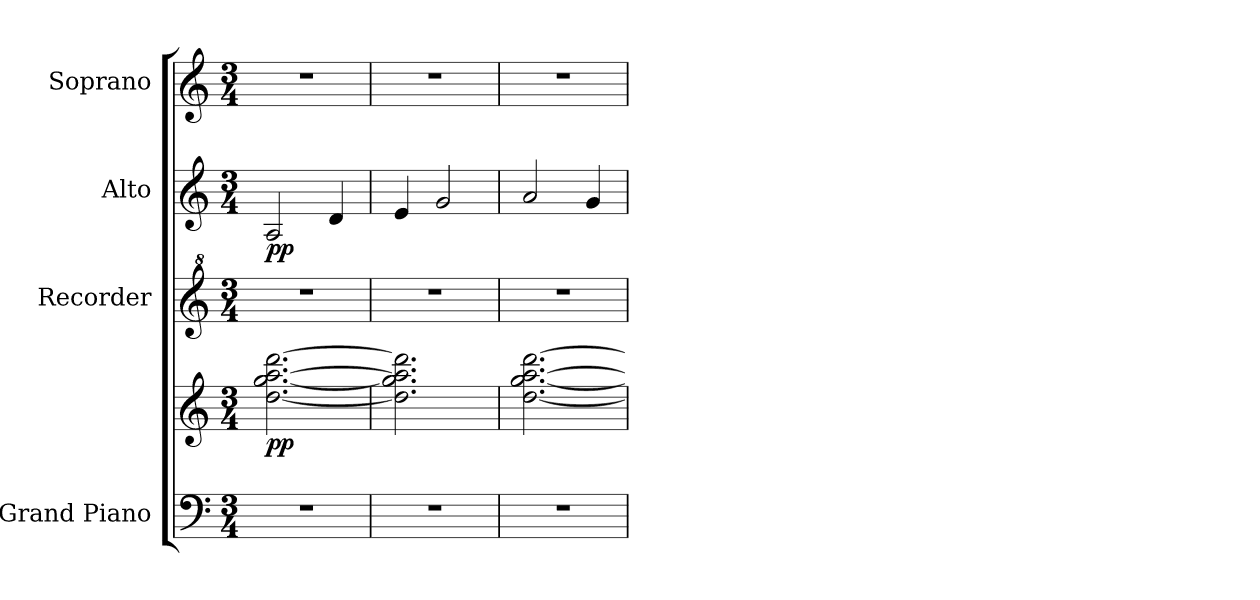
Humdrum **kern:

**kern	**kern	**dynam	**kern	**kern	**dynam	**kern
*part4	*part4	*part4	*part3	*part2	*part2	*part1
*staff5	*staff4	*staff4/5	*staff3	*staff2	*staff2	*staff1
*I"Grand Piano	*	*	*I"Recorder	*I"Alto	*	*I"Soprano
*I'Pno.	*	*	*I'Rec.	*I'A.	*	*I'S.
*clefF4	*clefG2	*	*clefG^2	*clefG2	*	*clefG2
*k[]	*k[]	*	*k[]	*k[]	*	*k[]
*M3/4	*M3/4	*	*M3/4	*M3/4	*	*M3/4
*MM76	*MM76	*	*MM76	*MM76	*	*MM76
=1	=1	=1	=1	=1	=1	=1
!	!	!LO:DY:b	!	!	!LO:DY:b	!
2.r	[2.dd\ [2.gg\ [2.aa\ [2.ddd\	pp	2.r	2A/	pp	2.r
.	.	.	.	4d/	.	.
=2	=2	=2	=2	=2	=2	=2
2.r	2.dd\] 2.gg\] 2.aa\] 2.ddd\]	.	2.r	4e/	.	2.r
.	.	.	.	2g/	.	.
=3	=3	=3	=3	=3	=3	=3
2.r	[2.dd\ [2.gg\ [2.aa\ [2.ddd\	.	2.r	2a/	.	2.r
.	.	.	.	4g/	.	.
=	=	=	=	=	=	=
*-	*-	*-	*-	*-	*-	*-
